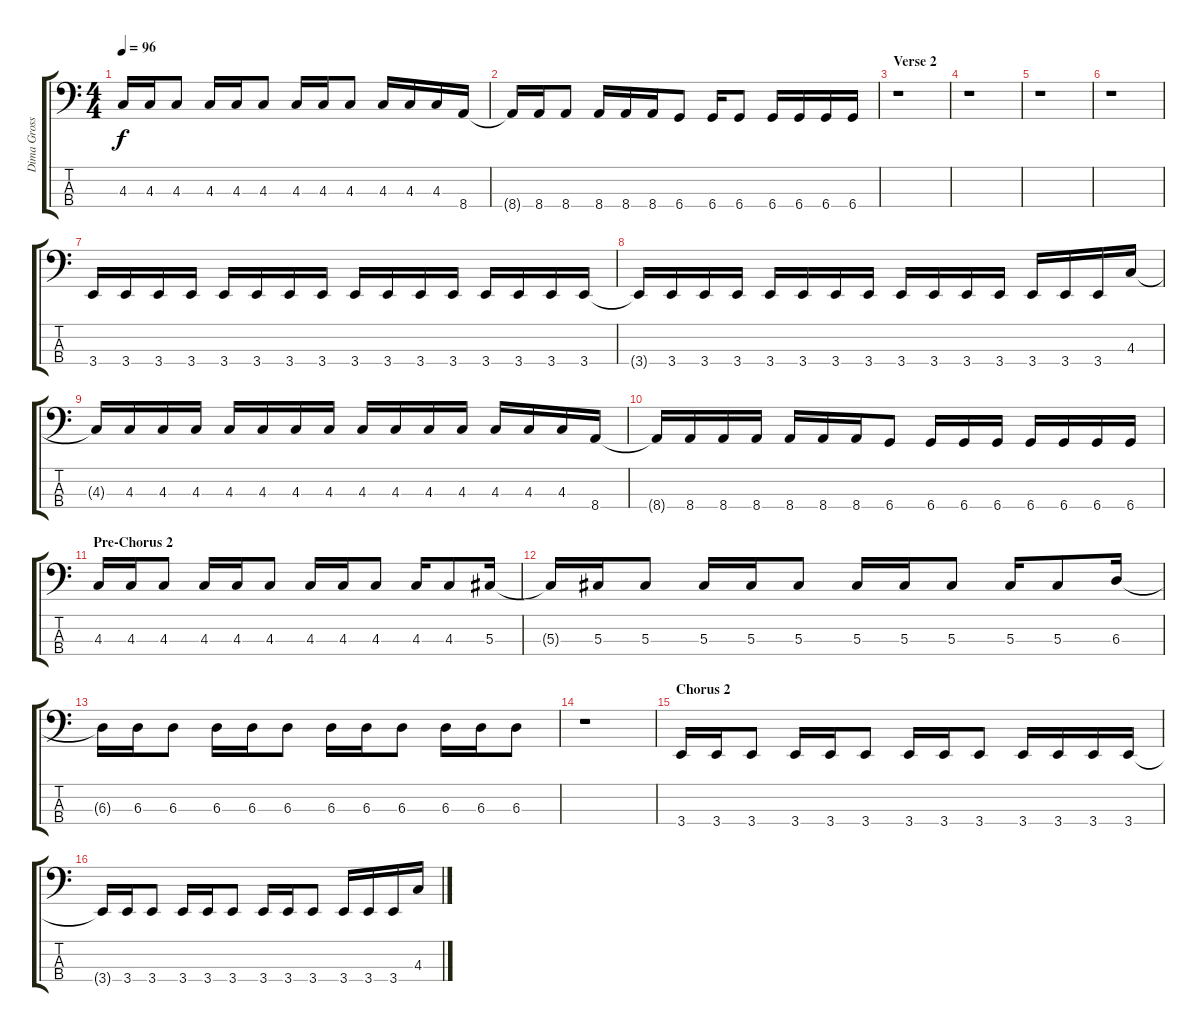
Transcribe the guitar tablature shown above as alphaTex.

\track ("Dima Grossman" "Dima Gross") {instrument electricbassfinger}
\staff {score tabs}
\tuning (Gb2 Db2 Ab1 Db1) {hide}
\ts (4 4)
\tempo 96
\clef f4
\ks c
4.3{t}.16{dy f} 4.3.16 4.3.8 4.3.16 4.3.16 4.3.8 4.3.16 4.3.16 4.3.8 4.3.16 4.3.16 4.3.16 8.4.16 |
8.4{t}.16 8.4.16 8.4.8 8.4.16 8.4.16 8.4.16 6.4.8 6.4.16 6.4.8 6.4.16 6.4.16 6.4.16 6.4.16 |
\section ("" "Verse 2")
r.1 |
r.1 |
r.1 |
r.1 |
3.4.16 3.4.16 3.4.16 3.4.16 3.4.16 3.4.16 3.4.16 3.4.16 3.4.16 3.4.16 3.4.16 3.4.16 3.4.16 3.4.16 3.4.16 3.4.16 |
3.4{t}.16 3.4.16 3.4.16 3.4.16 3.4.16 3.4.16 3.4.16 3.4.16 3.4.16 3.4.16 3.4.16 3.4.16 3.4.16 3.4.16 3.4.16 4.3.16 |
4.3{t}.16 4.3.16 4.3.16 4.3.16 4.3.16 4.3.16 4.3.16 4.3.16 4.3.16 4.3.16 4.3.16 4.3.16 4.3.16 4.3.16 4.3.16 8.4.16 |
8.4{t}.16 8.4.16 8.4.16 8.4.16 8.4.16 8.4.16 8.4.16 6.4.8 6.4.16 6.4.16 6.4.16 6.4.16 6.4.16 6.4.16 6.4.16 |
\section ("" "Pre-Chorus 2")
4.3.16 4.3.16 4.3.8 4.3.16 4.3.16 4.3.8 4.3.16 4.3.16 4.3.8 4.3.16 4.3.8 5.3.16 |
5.3{t}.16 5.3.16 5.3.8 5.3.16 5.3.16 5.3.8 5.3.16 5.3.16 5.3.8 5.3.16 5.3.8 6.3.16 |
6.3{t}.16 6.3.16 6.3.8 6.3.16 6.3.16 6.3.8 6.3.16 6.3.16 6.3.8 6.3.16 6.3.16 6.3.8 |
r.1 |
\section ("" "Chorus 2")
3.4.16 3.4.16 3.4.8 3.4.16 3.4.16 3.4.8 3.4.16 3.4.16 3.4.8 3.4.16 3.4.16 3.4.16 3.4.16 |
3.4{t}.16 3.4.16 3.4.8 3.4.16 3.4.16 3.4.8 3.4.16 3.4.16 3.4.8 3.4.16 3.4.16 3.4.16 4.3.16
